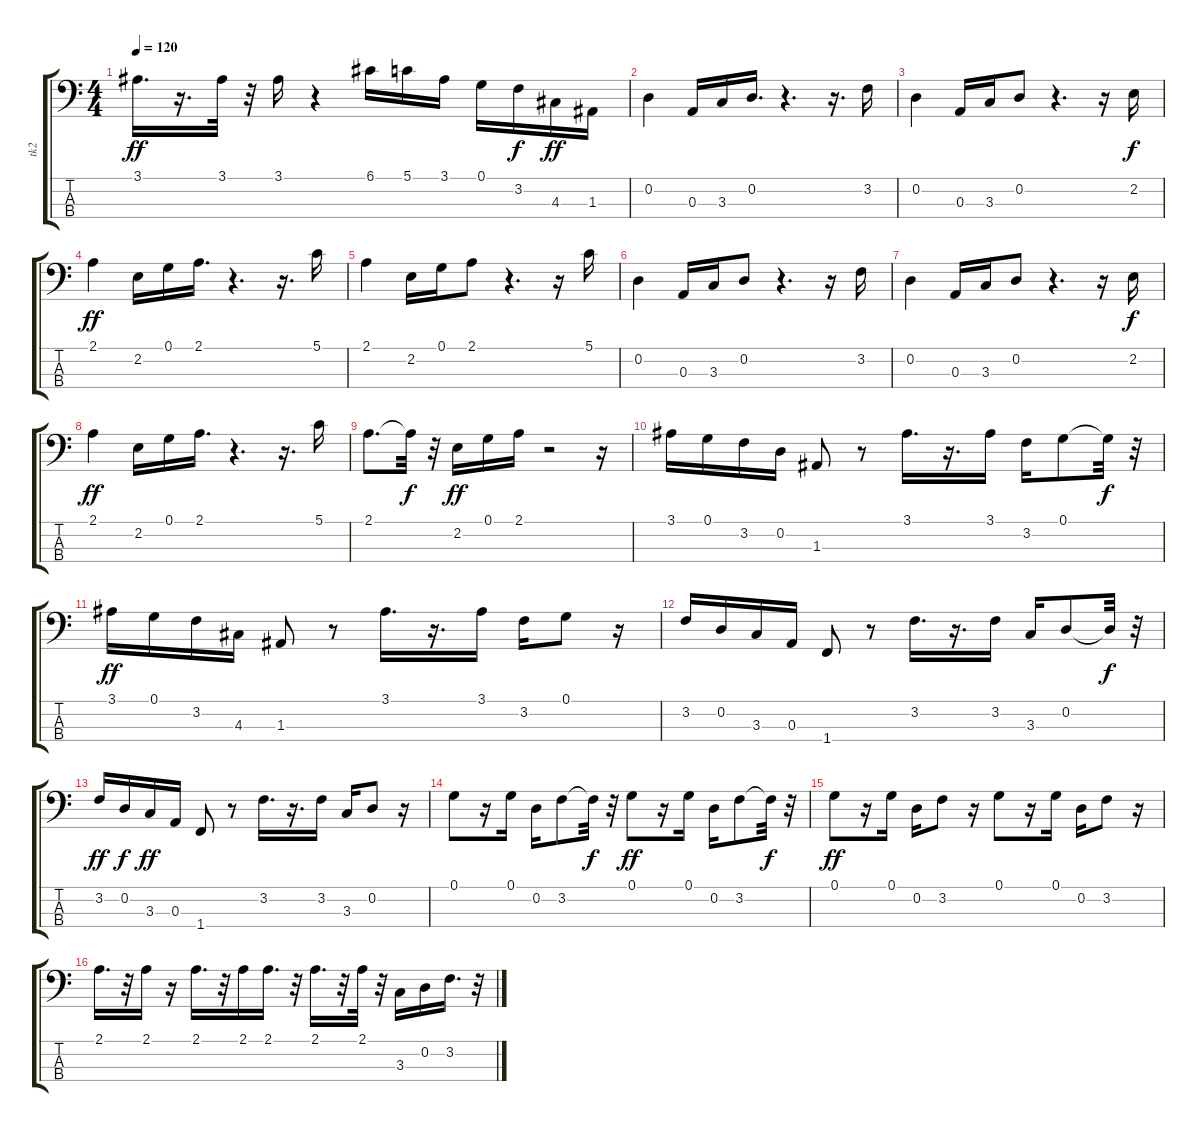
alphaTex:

\track ("tk2" "tk2") {instrument electricbasspick}
\staff {score tabs}
\tuning (G2 D2 A1 E1) {hide}
\ts (4 4)
\tempo 120
\clef f4
\ks c
3.1.16{d dy ff} r.16{d} 3.1.32 r.32 3.1.16 r.4 6.1.16 5.1.16 3.1.16 0.1.16 3.2.16{dy f} 4.3.16{dy ff} 1.3.16 |
0.2.4 0.3.16 3.3.16 0.2.16{d} r.4{d} r.16{d} 3.2.16 |
0.2.4 0.3.16 3.3.16 0.2.8 r.4{d} r.16 2.2.16{dy f} |
2.1.4{dy ff} 2.2.16 0.1.16 2.1.16{d} r.4{d} r.16{d} 5.1.16 |
2.1.4 2.2.16 0.1.16 2.1.8 r.4{d} r.16 5.1.16 |
0.2.4 0.3.16 3.3.16 0.2.8 r.4{d} r.16 3.2.16 |
0.2.4 0.3.16 3.3.16 0.2.8 r.4{d} r.16 2.2.16{dy f} |
2.1.4{dy ff} 2.2.16 0.1.16 2.1.16{d} r.4{d} r.16{d} 5.1.16 |
2.1.8{d} 2.1{t}.32{dy f} r.32 2.2.16{dy ff} 0.1.16 2.1.16 r.2 r.16 |
3.1.16 0.1.16 3.2.16 0.2.16 1.3.8 r.8 3.1.16{d} r.16{d} 3.1.16 3.2.16 0.1.8 0.1{t}.32{dy f} r.32 |
3.1.16{dy ff} 0.1.16 3.2.16 4.3.16 1.3.8 r.8 3.1.16{d} r.16{d} 3.1.16 3.2.16 0.1.8 r.16 |
3.2.16 0.2.16 3.3.16 0.3.16 1.4.8 r.8 3.2.16{d} r.16{d} 3.2.16 3.3.16 0.2.8 0.2{t}.32{dy f} r.32 |
3.2.16{dy ff} 0.2.16{dy f} 3.3.16{dy ff} 0.3.16 1.4.8 r.8 3.2.16{d} r.16{d} 3.2.16 3.3.16 0.2.8 r.16 |
0.1.8 r.16 0.1.16 0.2.16 3.2.8 3.2{t}.32{dy f} r.32 0.1.8{dy ff} r.16 0.1.16 0.2.16 3.2.8 3.2{t}.32{dy f} r.32 |
0.1.8{dy ff} r.16 0.1.16 0.2.16 3.2.8 r.16 0.1.8 r.16 0.1.16 0.2.16 3.2.8 r.16 |
2.1.16{d} r.32 2.1.16 r.16 2.1.16{d} r.32 2.1.16 2.1.16{d} r.32 2.1.16{d} r.32 2.1.32 r.32 3.3.16 0.2.16 3.2.16{d} r.32
